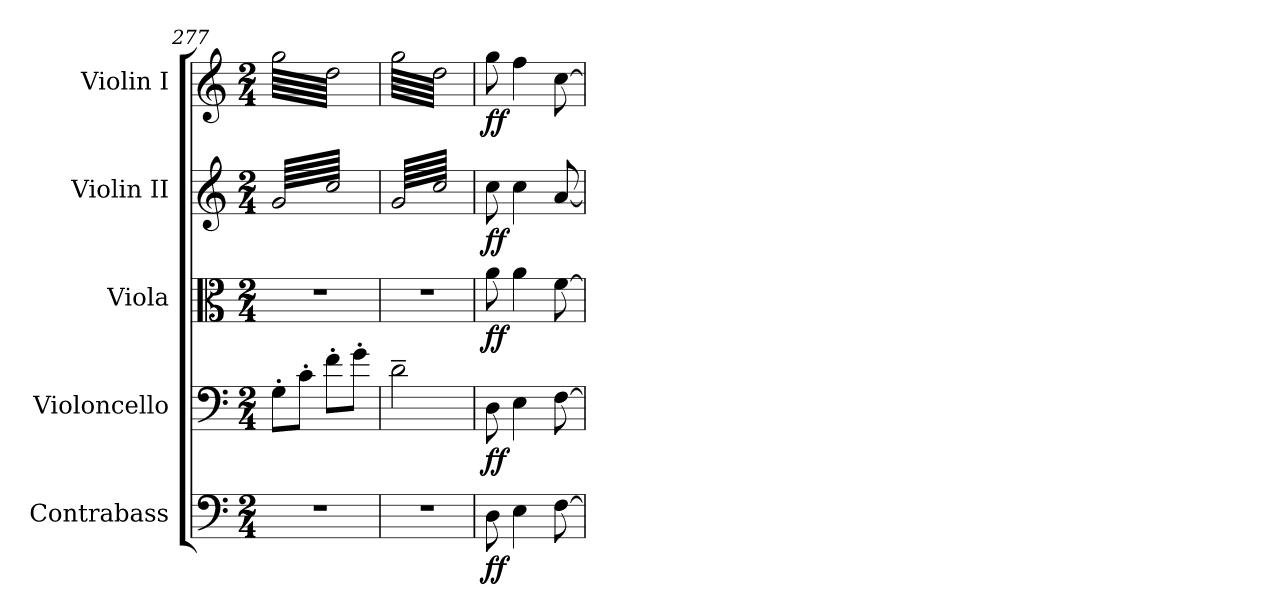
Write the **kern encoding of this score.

**kern	**dynam	**kern	**dynam	**kern	**dynam	**kern	**dynam	**kern	**dynam
*part5	*part5	*part4	*part4	*part3	*part3	*part2	*part2	*part1	*part1
*staff5	*staff5	*staff4	*staff4	*staff3	*staff3	*staff2	*staff2	*staff1	*staff1
*I"Contrabass	*	*I"Violoncello	*	*I"Viola	*	*I"Violin II	*	*I"Violin I	*
*I'Cb.	*	*I'Vc.	*	*I'Vla.	*	*I'Vln. II	*	*I'Vln. I	*
*clefF4	*	*clefF4	*	*clefC3	*	*clefG2	*	*clefG2	*
*ITrd7c12	*	*	*	*	*	*	*	*	*
*k[]	*	*k[]	*	*k[]	*	*k[]	*	*k[]	*
*M2/4	*	*M2/4	*	*M2/4	*	*M2/4	*	*M2/4	*
=277	=277	=277	=277	=277	=277	=277	=277	=277	=277
*	*	*	*	*	*	*tremolo	*	*	*
*	*	*	*	*	*	*	*	*tremolo	*
2r	.	8G'\L	.	2r	.	64g/LLLL	.	64gg\LLLL	.
.	.	.	.	.	.	64cc\	.	64dd\	.
.	.	.	.	.	.	64g/	.	64gg\	.
.	.	.	.	.	.	64cc\	.	64dd\	.
.	.	.	.	.	.	64g/	.	64gg\	.
.	.	.	.	.	.	64cc\	.	64dd\	.
.	.	.	.	.	.	64g/	.	64gg\	.
.	.	.	.	.	.	64cc\	.	64dd\	.
.	.	8c'\J	.	.	.	64g/	.	64gg\	.
.	.	.	.	.	.	64cc\	.	64dd\	.
.	.	.	.	.	.	64g/	.	64gg\	.
.	.	.	.	.	.	64cc\	.	64dd\	.
.	.	.	.	.	.	64g/	.	64gg\	.
.	.	.	.	.	.	64cc\	.	64dd\	.
.	.	.	.	.	.	64g/	.	64gg\	.
.	.	.	.	.	.	64cc\	.	64dd\	.
.	.	8f'\L	.	.	.	64g/	.	64gg\	.
.	.	.	.	.	.	64cc\	.	64dd\	.
.	.	.	.	.	.	64g/	.	64gg\	.
.	.	.	.	.	.	64cc\	.	64dd\	.
.	.	.	.	.	.	64g/	.	64gg\	.
.	.	.	.	.	.	64cc\	.	64dd\	.
.	.	.	.	.	.	64g/	.	64gg\	.
.	.	.	.	.	.	64cc\	.	64dd\	.
.	.	8g'\J	.	.	.	64g/	.	64gg\	.
.	.	.	.	.	.	64cc\	.	64dd\	.
.	.	.	.	.	.	64g/	.	64gg\	.
.	.	.	.	.	.	64cc\	.	64dd\	.
.	.	.	.	.	.	64g/	.	64gg\	.
.	.	.	.	.	.	64cc\	.	64dd\	.
.	.	.	.	.	.	64g/	.	64gg\	.
.	.	.	.	.	.	64cc\JJJJ	.	64dd\JJJJ	.
=278	=278	=278	=278	=278	=278	=278	=278	=278	=278
2r	.	2d~\	.	2r	.	64g/LLLL	.	64gg\LLLL	.
.	.	.	.	.	.	64cc\	.	64dd\	.
.	.	.	.	.	.	64g/	.	64gg\	.
.	.	.	.	.	.	64cc\	.	64dd\	.
.	.	.	.	.	.	64g/	.	64gg\	.
.	.	.	.	.	.	64cc\	.	64dd\	.
.	.	.	.	.	.	64g/	.	64gg\	.
.	.	.	.	.	.	64cc\	.	64dd\	.
.	.	.	.	.	.	64g/	.	64gg\	.
.	.	.	.	.	.	64cc\	.	64dd\	.
.	.	.	.	.	.	64g/	.	64gg\	.
.	.	.	.	.	.	64cc\	.	64dd\	.
.	.	.	.	.	.	64g/	.	64gg\	.
.	.	.	.	.	.	64cc\	.	64dd\	.
.	.	.	.	.	.	64g/	.	64gg\	.
.	.	.	.	.	.	64cc\	.	64dd\	.
.	.	.	.	.	.	64g/	.	64gg\	.
.	.	.	.	.	.	64cc\	.	64dd\	.
.	.	.	.	.	.	64g/	.	64gg\	.
.	.	.	.	.	.	64cc\	.	64dd\	.
.	.	.	.	.	.	64g/	.	64gg\	.
.	.	.	.	.	.	64cc\	.	64dd\	.
.	.	.	.	.	.	64g/	.	64gg\	.
.	.	.	.	.	.	64cc\	.	64dd\	.
.	.	.	.	.	.	64g/	.	64gg\	.
.	.	.	.	.	.	64cc\	.	64dd\	.
.	.	.	.	.	.	64g/	.	64gg\	.
.	.	.	.	.	.	64cc\	.	64dd\	.
.	.	.	.	.	.	64g/	.	64gg\	.
.	.	.	.	.	.	64cc\	.	64dd\	.
.	.	.	.	.	.	64g/	.	64gg\	.
.	.	.	.	.	.	64cc\JJJJ	.	64dd\JJJJ	.
*	*	*	*	*	*	*	*	*Xtremolo	*
*	*	*	*	*	*	*Xtremolo	*	*	*
=279	=279	=279	=279	=279	=279	=279	=279	=279	=279
!	!LO:DY:b	!	!LO:DY:b	!	!LO:DY:b	!	!LO:DY:b	!	!LO:DY:b
8DD\	ff	8D\	ff	8a\	ff	8cc\	ff	8gg\	ff
.	.	.	.	.	.	.	.	.	.
.	.	.	.	.	.	.	.	.	.
.	.	.	.	.	.	.	.	.	.
.	.	.	.	.	.	.	.	.	.
.	.	.	.	.	.	.	.	.	.
.	.	.	.	.	.	.	.	.	.
.	.	.	.	.	.	.	.	.	.
4EE\	.	4E\	.	4a\	.	4cc\	.	4ff\	.
.	.	.	.	.	.	.	.	.	.
.	.	.	.	.	.	.	.	.	.
.	.	.	.	.	.	.	.	.	.
.	.	.	.	.	.	.	.	.	.
.	.	.	.	.	.	.	.	.	.
.	.	.	.	.	.	.	.	.	.
.	.	.	.	.	.	.	.	.	.
[8FF\	.	[8F\	.	[8f\	.	[8a/	.	[8cc\	.
=	=	=	=	=	=	=	=	=	=
*-	*-	*-	*-	*-	*-	*-	*-	*-	*-
